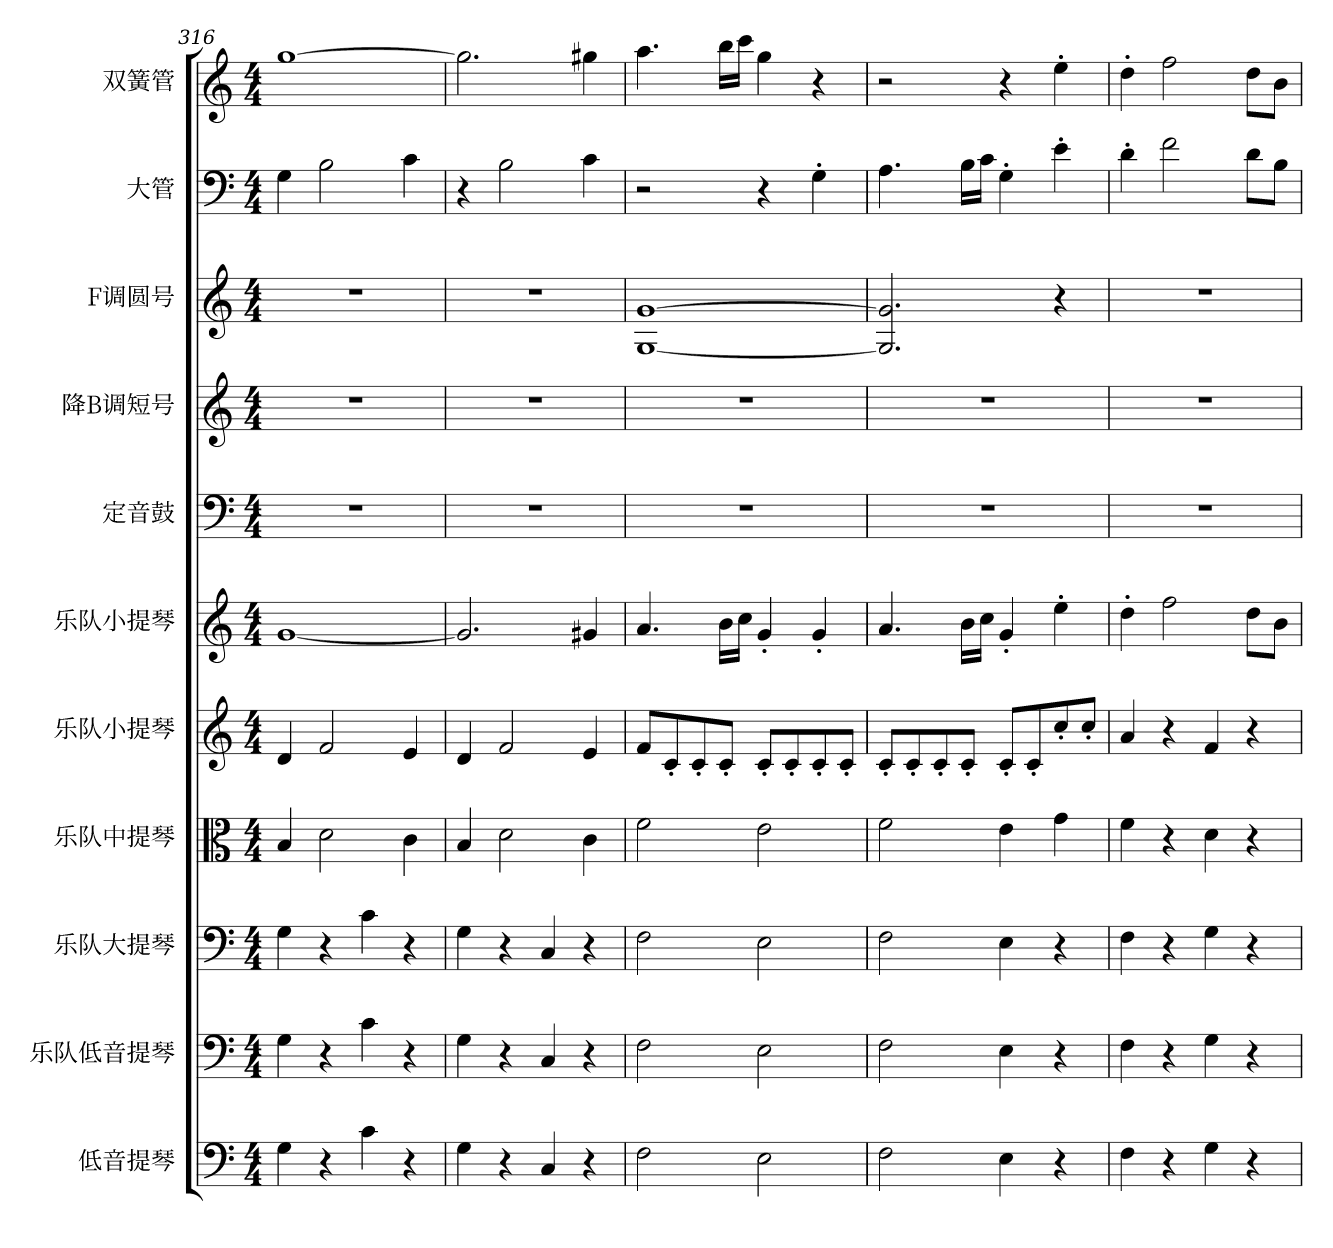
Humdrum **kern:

**kern	**kern	**kern	**kern	**kern	**kern	**kern	**kern	**kern	**kern	**kern
*part11	*part10	*part9	*part8	*part7	*part6	*part5	*part4	*part3	*part2	*part1
*staff11	*staff10	*staff9	*staff8	*staff7	*staff6	*staff5	*staff4	*staff3	*staff2	*staff1
*I"低音提琴	*I"乐队低音提琴	*I"乐队大提琴	*I"乐队中提琴	*I"乐队小提琴	*I"乐队小提琴	*I"定音鼓	*I"降B调短号	*I"F调圆号	*I"大管	*I"双簧管
*clefF4	*clefF4	*clefF4	*clefC3	*clefG2	*clefG2	*clefF4	*clefG2	*clefG2	*clefF4	*clefG2
*ITrd7c12	*ITrd7c12	*	*	*	*	*	*ITrd1c2	*ITrd4c7	*	*
*k[]	*k[]	*k[]	*k[]	*k[]	*k[]	*k[]	*k[b-e-]	*k[b-]	*k[]	*k[]
*M4/4	*M4/4	*M4/4	*M4/4	*M4/4	*M4/4	*M4/4	*M4/4	*M4/4	*M4/4	*M4/4
*MM176	*MM176	*MM176	*MM176	*MM176	*MM176	*MM176	*MM176	*MM176	*MM176	*MM176
=316	=316	=316	=316	=316	=316	=316	=316	=316	=316	=316
4GG\	4GG\	4G\	4B/	4d/	[1g	1r	1r	1r	4G\	[1gg
4r	4r	4r	2d\	2f/	.	.	.	.	2B\	.
4C\	4C\	4c\	.	.	.	.	.	.	.	.
4r	4r	4r	4c\	4e/	.	.	.	.	4c\	.
!!LO:PB:g=z
=317	=317	=317	=317	=317	=317	=317	=317	=317	=317	=317
4GG\	4GG\	4G\	4B/	4d/	2.g/]	1r	1r	1r	4r	2.gg\]
4r	4r	4r	2d\	2f/	.	.	.	.	2B\	.
4CC/	4CC/	4C/	.	.	.	.	.	.	.	.
4r	4r	4r	4c\	4e/	4g#X/	.	.	.	4c\	4gg#X\
=318	=318	=318	=318	=318	=318	=318	=318	=318	=318	=318
2FF\	2FF\	2F\	2f\	8f/L	4.a/	1r	1r	[1C [1c	2r	4.aa\
.	.	.	.	8c'/	.	.	.	.	.	.
.	.	.	.	8c'/	.	.	.	.	.	.
.	.	.	.	8c'/J	16b\LL	.	.	.	.	16bb\LL
.	.	.	.	.	16cc\JJ	.	.	.	.	16ccc\JJ
2EE\	2EE\	2E\	2e\	8c'/L	4g'/	.	.	.	4r	4gg\
.	.	.	.	8c'/	.	.	.	.	.	.
.	.	.	.	8c'/	4g'/	.	.	.	4G'\	4r
.	.	.	.	8c'/J	.	.	.	.	.	.
=319	=319	=319	=319	=319	=319	=319	=319	=319	=319	=319
2FF\	2FF\	2F\	2f\	8c'/L	4.a/	1r	1r	2.C/] 2.c/]	4.A\	2r
.	.	.	.	8c'/	.	.	.	.	.	.
.	.	.	.	8c'/	.	.	.	.	.	.
.	.	.	.	8c'/J	16b\LL	.	.	.	16B\LL	.
.	.	.	.	.	16cc\JJ	.	.	.	16c\JJ	.
4EE\	4EE\	4E\	4e\	8c'/L	4g'/	.	.	.	4G'\	4r
.	.	.	.	8c'/	.	.	.	.	.	.
4r	4r	4r	4g\	8cc'/	4ee'\	.	.	4r	4e'\	4ee'\
.	.	.	.	8cc'/J	.	.	.	.	.	.
=320	=320	=320	=320	=320	=320	=320	=320	=320	=320	=320
*	*	*	*	*	*	*	*	*	*	*MM172
4FF\	4FF\	4F\	4f\	4a/	4dd'\	1r	1r	1r	4d'\	4dd'\
4r	4r	4r	4r	4r	2ff\	.	.	.	2f\	2ff\
4GG\	4GG\	4G\	4d\	4f/	.	.	.	.	.	.
4r	4r	4r	4r	4r	8dd\L	.	.	.	8d\L	8dd\L
.	.	.	.	.	8b\J	.	.	.	8B\J	8b\J
=	=	=	=	=	=	=	=	=	=	=
*-	*-	*-	*-	*-	*-	*-	*-	*-	*-	*-
